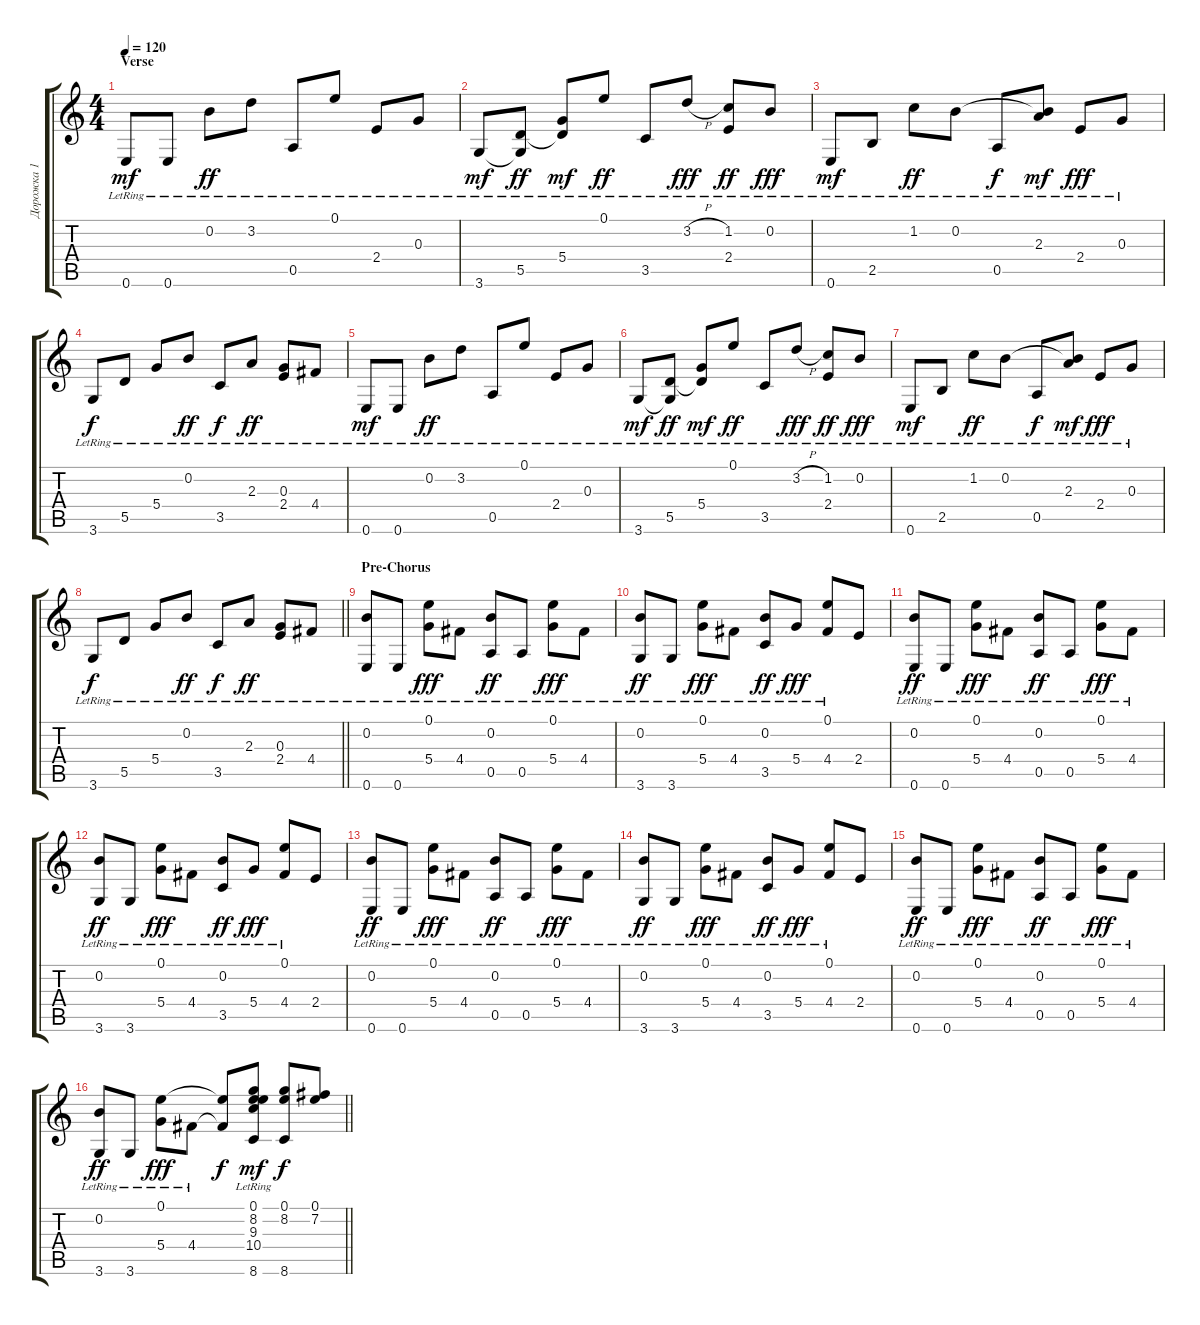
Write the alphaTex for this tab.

\track ("Дорожка 1" "Дорожка 1") {instrument acousticguitarsteel}
\staff {score tabs}
\tuning (E4 B3 G3 D3 A2 E2) {hide}
\ts (4 4)
\section ("" "Verse")
\tempo 120
\clef g2
\ks c
0.6{lr}.8{dy mf} 0.6{lr}.8 0.2{lr}.8{dy ff} 3.2{lr}.8 0.5{lr}.8 0.1{lr}.8 2.4{lr}.8 0.3{lr}.8 |
3.6{lr}.8{dy mf} (5.5{lr} 3.6{t}).8{dy ff} (5.4{lr} 5.5{t}).8{dy mf} 0.1{lr}.8{dy ff} 3.5{lr}.8 3.2{h lr}.8{dy fff} (1.2{lr} 2.4{lr}).8{dy ff} 0.2{lr}.8{dy fff} |
0.6{lr}.8{dy mf} 2.5{lr}.8 1.2{lr}.8{dy ff} 0.2{lr}.8 0.5{lr}.8{dy f} (0.2{t} 2.3{lr}).8{dy mf} 2.4{lr}.8{dy fff} 0.3{lr}.8 |
3.6{lr}.8{dy f} 5.5{lr}.8 5.4{lr}.8 0.2{lr}.8{dy ff} 3.5{lr}.8{dy f} 2.3{lr}.8{dy ff} (0.3{lr} 2.4{lr}).8 4.4{lr}.8 |
0.6{lr}.8{dy mf} 0.6{lr}.8 0.2{lr}.8{dy ff} 3.2{lr}.8 0.5{lr}.8 0.1{lr}.8 2.4{lr}.8 0.3{lr}.8 |
3.6{lr}.8{dy mf} (5.5{lr} 3.6{t}).8{dy ff} (5.4{lr} 5.5{t}).8{dy mf} 0.1{lr}.8{dy ff} 3.5{lr}.8 3.2{h lr}.8{dy fff} (1.2{lr} 2.4{lr}).8{dy ff} 0.2{lr}.8{dy fff} |
0.6{lr}.8{dy mf} 2.5{lr}.8 1.2{lr}.8{dy ff} 0.2{lr}.8 0.5{lr}.8{dy f} (0.2{t} 2.3{lr}).8{dy mf} 2.4{lr}.8{dy fff} 0.3{lr}.8 |
\barLineRight lightlight
3.6{lr}.8{dy f} 5.5{lr}.8 5.4{lr}.8 0.2{lr}.8{dy ff} 3.5{lr}.8{dy f} 2.3{lr}.8{dy ff} (0.3{lr} 2.4{lr}).8 4.4{lr}.8 |
\section ("" "Pre-Chorus")
(0.2{lr} 0.6{lr}).8 0.6{lr}.8 (0.1{lr} 5.4{lr}).8{dy fff} 4.4{lr}.8 (0.2{lr} 0.5{lr}).8{dy ff} 0.5{lr}.8 (0.1{lr} 5.4{lr}).8{dy fff} 4.4{lr}.8 |
(0.2{lr} 3.6{lr}).8{dy ff} 3.6{lr}.8 (0.1{lr} 5.4{lr}).8{dy fff} 4.4{lr}.8 (0.2{lr} 3.5{lr}).8{dy ff} 5.4{lr}.8{dy fff} (0.1 4.4{lr}).8 2.4.8 |
(0.2{lr} 0.6{lr}).8{dy ff} 0.6{lr}.8 (0.1{lr} 5.4{lr}).8{dy fff} 4.4{lr}.8 (0.2{lr} 0.5{lr}).8{dy ff} 0.5{lr}.8 (0.1{lr} 5.4{lr}).8{dy fff} 4.4{lr}.8 |
(0.2{lr} 3.6{lr}).8{dy ff} 3.6{lr}.8 (0.1{lr} 5.4{lr}).8{dy fff} 4.4{lr}.8 (0.2{lr} 3.5{lr}).8{dy ff} 5.4{lr}.8{dy fff} (0.1 4.4{lr}).8 2.4.8 |
(0.2{lr} 0.6{lr}).8{dy ff} 0.6{lr}.8 (0.1{lr} 5.4{lr}).8{dy fff} 4.4{lr}.8 (0.2{lr} 0.5{lr}).8{dy ff} 0.5{lr}.8 (0.1{lr} 5.4{lr}).8{dy fff} 4.4{lr}.8 |
(0.2{lr} 3.6{lr}).8{dy ff} 3.6{lr}.8 (0.1{lr} 5.4{lr}).8{dy fff} 4.4{lr}.8 (0.2{lr} 3.5{lr}).8{dy ff} 5.4{lr}.8{dy fff} (0.1 4.4{lr}).8 2.4.8 |
(0.2{lr} 0.6{lr}).8{dy ff} 0.6{lr}.8 (0.1{lr} 5.4{lr}).8{dy fff} 4.4{lr}.8 (0.2{lr} 0.5{lr}).8{dy ff} 0.5{lr}.8 (0.1{lr} 5.4{lr}).8{dy fff} 4.4{lr}.8 |
\barLineRight lightlight
(0.2{lr} 3.6{lr}).8{dy ff} 3.6{lr}.8 (0.1{lr} 5.4{lr}).8{dy fff} 4.4{lr}.8 (0.1{t} 4.4{t}).8{dy f} (0.1 8.2{lr} 9.3 10.4 8.6).8{dy mf} (0.1 8.2 8.6).8{dy f} (0.1 7.2).8
